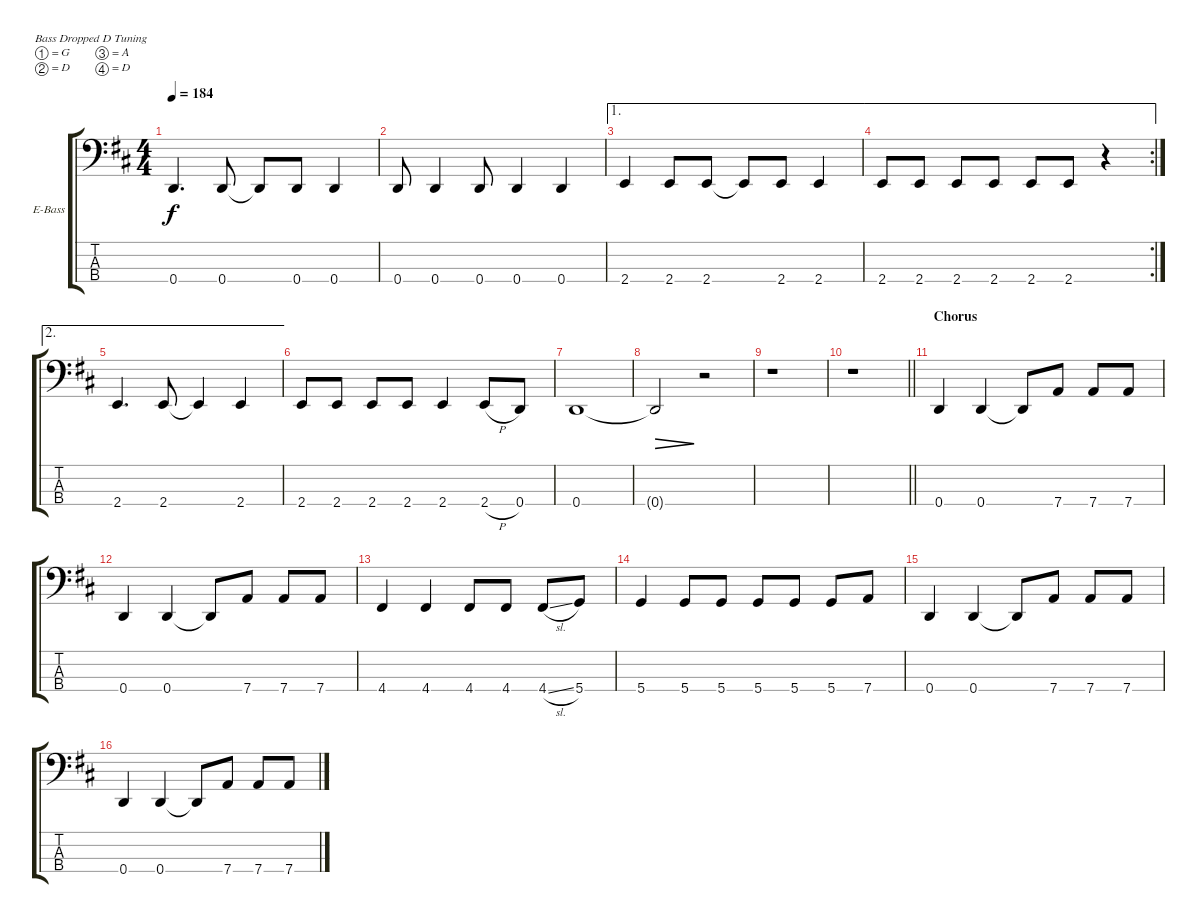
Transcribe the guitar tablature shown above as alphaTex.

\defaultSystemsLayout 4
\bracketExtendMode groupsimilarinstruments
\firstSystemTrackNameOrientation horizontal
\otherSystemsTrackNameOrientation horizontal
\track ("Bass " "E-Bass") {instrument electricbassfinger}
\staff {score tabs}
\tuning (G2 D2 A1 D1)
\ts (4 4)
\tempo 184
\clef f4
\ks d
0.4.4{d dy f} 0.4.8 0.4{t}.8 0.4.8 0.4.4 |
0.4.8 0.4.4 0.4.8 0.4.4 0.4.4 |
\ae 1
2.4.4 2.4.8 2.4.8 2.4{t}.8 2.4.8 2.4.4 |
\ae 1
\rc 2
2.4.8 2.4.8 2.4.8 2.4.8 2.4.8 2.4.8 r.4 |
\ae 2
2.4.4{d} 2.4.8 2.4{t}.4 2.4.4 |
2.4.8 2.4.8 2.4.8 2.4.8 2.4.4 2.4{h}.8 0.4.8 |
0.4.1 |
0.4{t}.2{dec} r.2 |
r.1 |
\barLineRight lightlight
r.1 |
\section ("" "Chorus")
0.4.4 0.4.4 0.4{t}.8 7.4.8 7.4.8 7.4.8 |
0.4.4 0.4.4 0.4{t}.8 7.4.8 7.4.8 7.4.8 |
4.4.4 4.4.4 4.4.8 4.4.8 4.4{sl}.8 5.4.8 |
5.4.4 5.4.8 5.4.8 5.4.8 5.4.8 5.4.8 7.4.8 |
0.4.4 0.4.4 0.4{t}.8 7.4.8 7.4.8 7.4.8 |
0.4.4 0.4.4 0.4{t}.8 7.4.8 7.4.8 7.4.8
